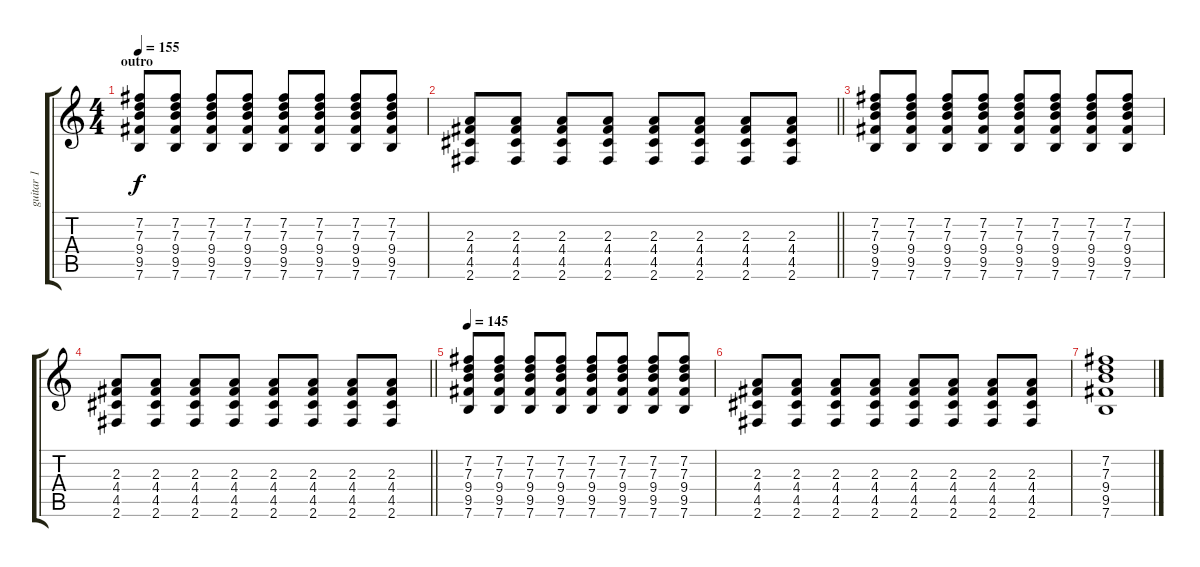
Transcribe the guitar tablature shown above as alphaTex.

\track ("guitar 1" "guitar 1") {instrument electricguitarclean}
\staff {score tabs}
\tuning (E4 B3 G3 D3 A2 E2) {hide}
\ts (4 4)
\section ("" "outro")
\tempo 155
\clef g2
\ks c
(7.2 7.3 9.4 9.5 7.6).8{dy f} (7.2 7.3 9.4 9.5 7.6).8 (7.2 7.3 9.4 9.5 7.6).8 (7.2 7.3 9.4 9.5 7.6).8 (7.2 7.3 9.4 9.5 7.6).8 (7.2 7.3 9.4 9.5 7.6).8 (7.2 7.3 9.4 9.5 7.6).8 (7.2 7.3 9.4 9.5 7.6).8 |
\barLineRight lightlight
(2.3 4.4 4.5 2.6).8 (2.3 4.4 4.5 2.6).8 (2.3 4.4 4.5 2.6).8 (2.3 4.4 4.5 2.6).8 (2.3 4.4 4.5 2.6).8 (2.3 4.4 4.5 2.6).8 (2.3 4.4 4.5 2.6).8 (2.3 4.4 4.5 2.6).8 |
(7.2 7.3 9.4 9.5 7.6).8 (7.2 7.3 9.4 9.5 7.6).8 (7.2 7.3 9.4 9.5 7.6).8 (7.2 7.3 9.4 9.5 7.6).8 (7.2 7.3 9.4 9.5 7.6).8 (7.2 7.3 9.4 9.5 7.6).8 (7.2 7.3 9.4 9.5 7.6).8 (7.2 7.3 9.4 9.5 7.6).8 |
\barLineRight lightlight
(2.3 4.4 4.5 2.6).8 (2.3 4.4 4.5 2.6).8 (2.3 4.4 4.5 2.6).8 (2.3 4.4 4.5 2.6).8 (2.3 4.4 4.5 2.6).8 (2.3 4.4 4.5 2.6).8 (2.3 4.4 4.5 2.6).8 (2.3 4.4 4.5 2.6).8 |
\tempo 145
(7.2 7.3 9.4 9.5 7.6).8 (7.2 7.3 9.4 9.5 7.6).8 (7.2 7.3 9.4 9.5 7.6).8 (7.2 7.3 9.4 9.5 7.6).8 (7.2 7.3 9.4 9.5 7.6).8 (7.2 7.3 9.4 9.5 7.6).8 (7.2 7.3 9.4 9.5 7.6).8 (7.2 7.3 9.4 9.5 7.6).8 |
(2.3 4.4 4.5 2.6).8 (2.3 4.4 4.5 2.6).8 (2.3 4.4 4.5 2.6).8 (2.3 4.4 4.5 2.6).8 (2.3 4.4 4.5 2.6).8 (2.3 4.4 4.5 2.6).8 (2.3 4.4 4.5 2.6).8 (2.3 4.4 4.5 2.6).8 |
(7.2 7.3 9.4 9.5 7.6).1
